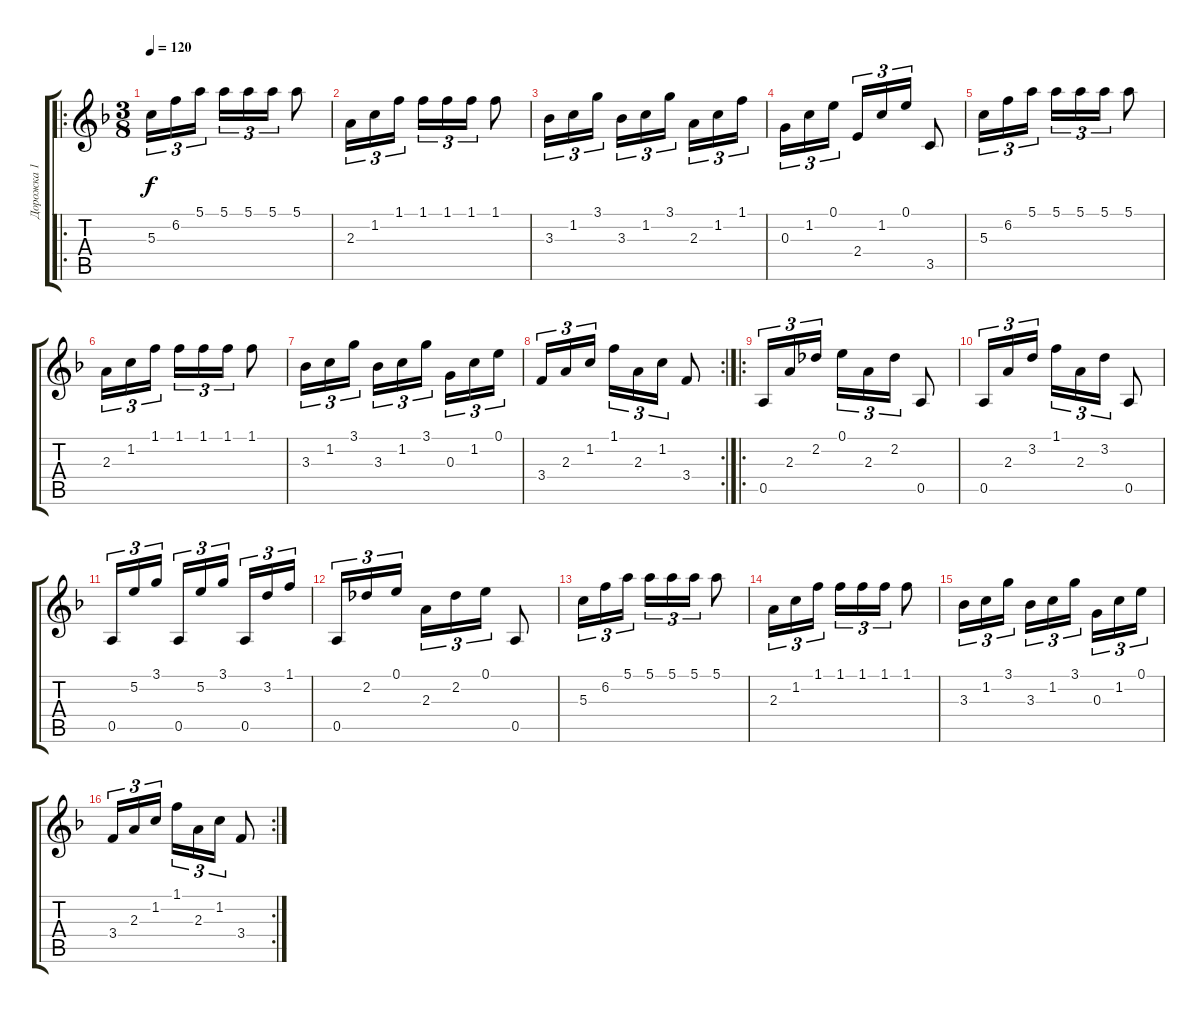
\track ("Дорожка 1" "Дорожка 1") {instrument acousticguitarnylon}
\staff {score tabs}
\tuning (E4 B3 G3 D3 A2 E2) {hide}
\ro
\ts (3 8)
\tempo 120
\clef g2
\ks f
5.3.16{tu (3 2) dy f} 6.2.16{tu (3 2)} 5.1.16{tu (3 2)} 5.1.16{tu (3 2)} 5.1.16{tu (3 2)} 5.1.16{tu (3 2)} 5.1.8 |
2.3.16{tu (3 2)} 1.2.16{tu (3 2)} 1.1.16{tu (3 2)} 1.1.16{tu (3 2)} 1.1.16{tu (3 2)} 1.1.16{tu (3 2)} 1.1.8 |
3.3.16{tu (3 2)} 1.2.16{tu (3 2)} 3.1.16{tu (3 2)} 3.3.16{tu (3 2)} 1.2.16{tu (3 2)} 3.1.16{tu (3 2)} 2.3.16{tu (3 2)} 1.2.16{tu (3 2)} 1.1.16{tu (3 2)} |
0.3.16{tu (3 2)} 1.2.16{tu (3 2)} 0.1.16{tu (3 2)} 2.4.16{tu (3 2)} 1.2.16{tu (3 2)} 0.1.16{tu (3 2)} 3.5.8 |
5.3.16{tu (3 2)} 6.2.16{tu (3 2)} 5.1.16{tu (3 2)} 5.1.16{tu (3 2)} 5.1.16{tu (3 2)} 5.1.16{tu (3 2)} 5.1.8 |
2.3.16{tu (3 2)} 1.2.16{tu (3 2)} 1.1.16{tu (3 2)} 1.1.16{tu (3 2)} 1.1.16{tu (3 2)} 1.1.16{tu (3 2)} 1.1.8 |
3.3.16{tu (3 2)} 1.2.16{tu (3 2)} 3.1.16{tu (3 2)} 3.3.16{tu (3 2)} 1.2.16{tu (3 2)} 3.1.16{tu (3 2)} 0.3.16{tu (3 2)} 1.2.16{tu (3 2)} 0.1.16{tu (3 2)} |
\rc 2
3.4.16{tu (3 2)} 2.3.16{tu (3 2)} 1.2.16{tu (3 2)} 1.1.16{tu (3 2)} 2.3.16{tu (3 2)} 1.2.16{tu (3 2)} 3.4.8 |
\ro
0.5.16{tu (3 2)} 2.3.16{tu (3 2)} 2.2.16{tu (3 2)} 0.1.16{tu (3 2)} 2.3.16{tu (3 2)} 2.2.16{tu (3 2)} 0.5.8 |
0.5.16{tu (3 2)} 2.3.16{tu (3 2)} 3.2.16{tu (3 2)} 1.1.16{tu (3 2)} 2.3.16{tu (3 2)} 3.2.16{tu (3 2)} 0.5.8 |
0.5.16{tu (3 2)} 5.2.16{tu (3 2)} 3.1.16{tu (3 2)} 0.5.16{tu (3 2)} 5.2.16{tu (3 2)} 3.1.16{tu (3 2)} 0.5.16{tu (3 2)} 3.2.16{tu (3 2)} 1.1.16{tu (3 2)} |
0.5.16{tu (3 2)} 2.2.16{tu (3 2)} 0.1.16{tu (3 2)} 2.3.16{tu (3 2)} 2.2.16{tu (3 2)} 0.1.16{tu (3 2)} 0.5.8 |
5.3.16{tu (3 2)} 6.2.16{tu (3 2)} 5.1.16{tu (3 2)} 5.1.16{tu (3 2)} 5.1.16{tu (3 2)} 5.1.16{tu (3 2)} 5.1.8 |
2.3.16{tu (3 2)} 1.2.16{tu (3 2)} 1.1.16{tu (3 2)} 1.1.16{tu (3 2)} 1.1.16{tu (3 2)} 1.1.16{tu (3 2)} 1.1.8 |
3.3.16{tu (3 2)} 1.2.16{tu (3 2)} 3.1.16{tu (3 2)} 3.3.16{tu (3 2)} 1.2.16{tu (3 2)} 3.1.16{tu (3 2)} 0.3.16{tu (3 2)} 1.2.16{tu (3 2)} 0.1.16{tu (3 2)} |
\rc 2
3.4.16{tu (3 2)} 2.3.16{tu (3 2)} 1.2.16{tu (3 2)} 1.1.16{tu (3 2)} 2.3.16{tu (3 2)} 1.2.16{tu (3 2)} 3.4.8
